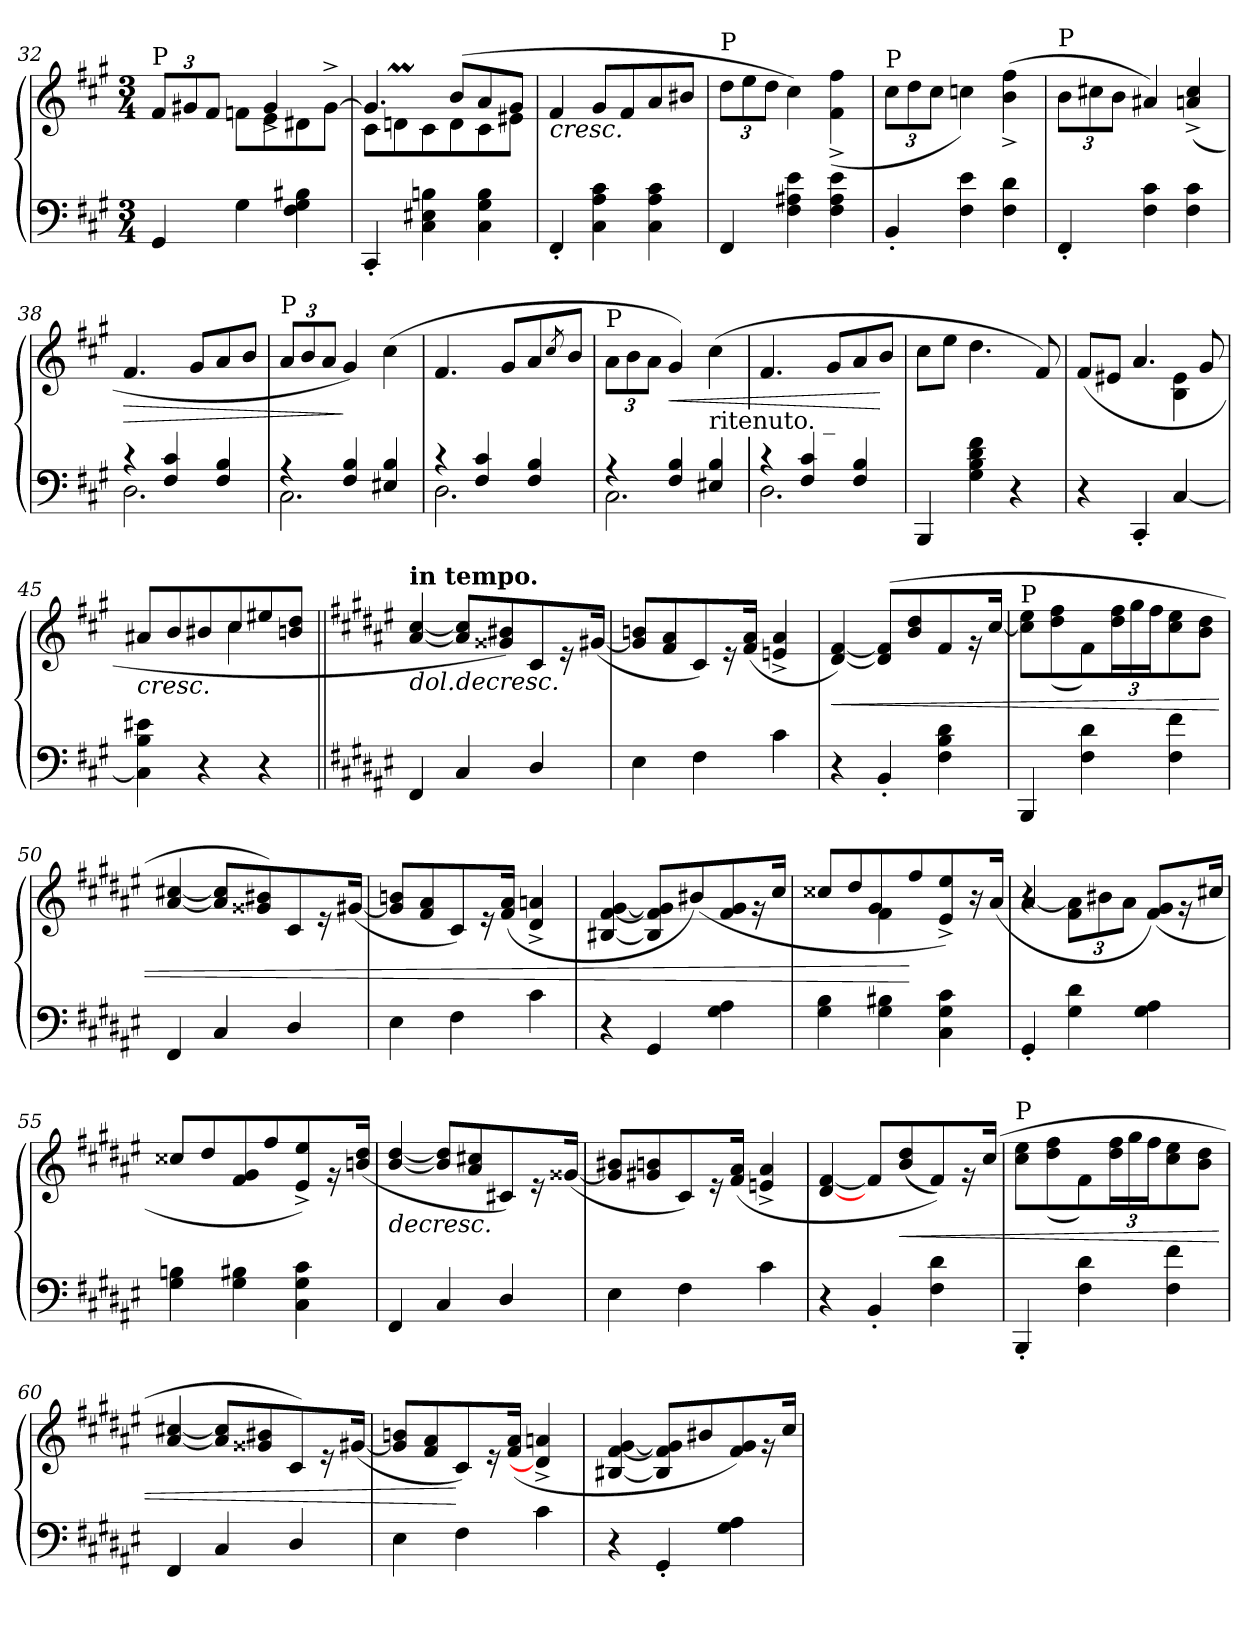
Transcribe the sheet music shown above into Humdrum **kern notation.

**kern	**kern	**dynam
*part1	*part1	*part1
*staff2	*staff1	*staff1/2
*clefF4	*clefG2	*
*k[f#c#g#]	*k[f#c#g#]	*
*f#:	*f#:	*
*M3/4	*M3/4	*
=32	=32	=32
*	*^	*
*	*	*Xbrackettup	*
*	*	*^	*
!	!LO:TX:a:t=P	!	!	!
4GG#/	2.ryy	12f#/L	4ryy	.
.	.	12g#X/	.	.
.	.	12f#/J	.	.
4G#\	.	8ryy	8fn\L	.
.	.	4g#^/	8e\	.
4F#\ 4G#\ 4B#X\	.	.	8d#X\	.
.	.	8ryy	[8g#^\J	.
=33	=33	=33	=33	=33
4CC#'/	2.ryy	4.g#/]	8c#\L	.
.	.	.	8dnM\	.
4C#\ 4E#X\ 4Bn\	.	.	8c#\	.
.	.	(>8b/L	8d\	.
4C#\ 4G#\ 4B\	.	8a/	8c#\	.
.	.	8g#/J	8e#X\J	.
=34	=34	=34	=34	=34
!	!	!	!	!LO:HP:b
4FF#'/	2.ryy	4f#/	4ryy	<
4C#\ 4A\ 4c#\	.	8g#/L	4ryy	.
.	.	8f#/	.	.
4C#\ 4A\ 4c#\	.	8a/	4ryy	.
.	.	8b#X/J	.	.
*	*	*v	*v	*
=35	=35	=35	=35
!	!LO:TX:a:t=P	!	!
4FF#/	2.ryy	12dd\L	.
.	.	12ee\	.
.	.	12dd\J	.
4F#\ 4A#X\ 4e\	.	4cc#\)	.
4F#\ 4A#\ 4e\	.	(<4f#\^ 4ff#\^	.
!!LO:PB:g=z	!!
=36	=36	=36	=36
!	!LO:TX:a:t=P	!	!
4BB'/	2.ryy	12cc#\L	.
.	.	12dd\	.
.	.	12cc#\J	.
4F#\ 4e\	.	4ccn\)	.
4F#\ 4d\	.	(<4b\^ 4ff#\^	.
=37	=37	=37	=37
!	!LO:TX:a:t=P	!	!
4FF#'/	2.ryy	12b\L	.
.	.	12cc#X\	.
.	.	12b\J	.
4F#\ 4c#\	.	4a#X/)	.
4F#\ 4c#\	.	(>4an/^ 4cc#/^	.
=38	=38	=38	=38
*^	*	*	*
!	!	!	!	!LO:HP:b
4r	2.D\	2.ryy	4.f#/	>
4F#/ 4c#/	.	.	.	.
.	.	.	8g#/L	.
4F#/ 4B/	.	.	8a/	.
.	.	.	8b/J	.
=39	=39	=39	=39	=39
!	!	!LO:TX:a:t=P	!	!
4r	2.C#\	2.ryy	12a/L	.
.	.	.	12b/	.
.	.	.	12a/J	.
4F#/ 4B/	.	.	4g#/)	]
4E#X/ 4B/	.	.	(<4cc#\	.
=40	=40	=40	=40	=40
4r	2.D\	2.ryy	4.f#/	.
4F#/ 4c#/	.	.	.	.
.	.	.	8g#/L	.
4F#/ 4B/	.	.	8a/	.
.	.	.	8qcc#/	.
.	.	.	8b/J	.
=41	=41	=41	=41	=41
!	!	!LO:TX:a:t=P	!	!
4r	2.C#\	2.ryy	12a\L	.
.	.	.	12b\	.
.	.	.	12a\J	.
!	!	!	!	!LO:HP:b
4F#/ 4B/	.	.	4g#/)	<
!	!	!	!LO:TX:b:t=ritenuto. _	!
4E#X/ 4B/	.	.	(<4cc#\	.
=42	=42	=42	=42	=42
4r	2.D\	2.ryy	4.f#/	.
4F#/ 4c#/	.	.	.	.
.	.	.	8g#/L	.
4F#/ 4B/	.	.	8a/	.
.	.	.	8b/J	[
*v	*v	*	*	*
!!LO:LB:g=z	!!
=43	=43	=43	=43
4BBB/	2.ryy	8cc#\L	.
.	.	8ee\J	.
4G#\ 4B\ 4d\ 4f#\	.	4.dd\	.
4r	.	.	.
.	.	8f#/)	.
=44	=44	=44	=44
*	*	*^	*
4r	2.ryy	(>8f#/L	4ryy	.
.	.	8e#X/J	.	.
4CC#'/	.	4.a/	4ryy	.
[4C#/	.	.	4B\ 4e#\	.
.	.	8g#/	.	.
=45	=45	=45	=45	=45
!	!	!	!	!LO:HP:b
4C#\] 4B\ 4e#X\	2.ryy	8a#X/L	4ryy	<
.	.	8b/	.	.
4r	.	8b#X/	8ryy	.
.	.	8cc#/	4cc#\	.
4r	.	8ee#X/	.	.
.	.	8bn/ 8dd/J	8ryy	.
*	*v	*v	*v	*
=46||	=46||	=46||
*k[f#c#g#d#a#e#]	*k[f#c#g#d#a#e#]	*
*	*^	*
*	*	*^	*
!	!LO:TX:a:B:t=in tempo.	!	!	!
!	!LO:TX:b:i:t=dol.	!	!	!
*	*	*v	*v	*
4FF#/	2.ryy	[4a#/ [4cc#/	.
!	!	!	!LO:HP:b
4C#/	.	8a#/] 8cc#/]L	>
.	.	8g##X/ 8b#X/)	.
4D#/	.	8c#/	.
.	.	16r	.
.	.	(>[16g#X/Jk	.
=47	=47	=47	=47
4E#\	2.ryy	8g#/] 8bn/L	.
.	.	8f#/ 8a#/	.
4F#\	.	8c#/)	.
.	.	16r	.
.	.	(>16f#/ 16a#/Jk	.
4c#\	.	4en/^ 4a#/^	.
!!LO:LB:g=z	!!
=48	=48	=48	=48
!	!	!	!LO:HP:b
4r	2.ryy	[4d#/ [4f#/)	<
4BB'/	.	(>8d#/] 8f#/]L	.
.	.	8b/ 8dd#/	.
4F#\ 4B\ 4d#\	.	8f#/	.
.	.	16r	.
.	.	[16cc#/Jk	.
=49	=49	=49	=49
!	!LO:TX:a:t=P	!	!
4BBB/	2.ryy	8cc#\] 8ee#\L	.
.	.	(<8dd#\ 8ff#\	.
4F#\ 4d#\	.	8f#\)	]
.	.	24dd#\ 24ff#\L	.
.	.	24gg#\	.
.	.	24ff#\J	.
4F#\ 4f#\	.	8cc#\ 8ee#\	.
.	.	8b\ 8dd#\J	.
=50	=50	=50	=50
4FF#/	2.ryy	[4a#/ [4cc#X/	.
4C#/	.	8a#/] 8cc#/]L	.
.	.	8g##X/ 8b#X/)	.
4D#/	.	8c#/	.
.	.	16r	.
.	.	(>[16g#X/Jk	.
=51	=51	=51	=51
4E#\	2.ryy	8g#/] 8bn/L	.
.	.	8f#/ 8a#/	.
4F#\	.	8c#/)	.
.	.	16r	.
.	.	(>16f#/ 16a#/Jk	.
4c#\	.	4d#/^ 4an/^	.
=52	=52	=52	=52
4r	2.ryy	[4B#X/ [4f#/ [4g#/	.
4GG#/	.	8B#/] 8f#/] 8g#/]L	.
.	.	(>8b#X/)	.
4G#\ 4A#\	.	8f#/ 8g#/	.
.	.	16r	.
.	.	16cc#/Jk	.
!!LO:LB:g=z
=53	=53	=53	=53
*	*	*^	*
4G#\ 4B\	4ryy	4ryy	8cc##X/L	.
.	.	.	8dd#/	.
4G#\ 4B#X\	4f#\	8ryy	8g#/	.
.	.	8ryy	8ff#/	[
4C#\ 4G#\ 4c#\	4ryy	4ryy	8e#/^ 8ee#/^)	.
.	.	.	16r	.
.	.	.	(>16a#/Jk	.
=54	=54	=54	=54	=54
4GG#'/	2.ryy	[4a#/	4r	.
4G#\ 4d#\	.	12f#\ 12a#\]L	4ryy	.
.	.	12b#X\	.	.
.	.	12a#\J	.	.
4G#\ 4A#\	.	(>8f#/ 8g#/L)	4ryy	.
.	.	16r	.	.
.	.	16cc#X/Jk	.	.
=55	=55	=55	=55	=55
4G#\ 4Bn\	2.ryy	8cc##X/L	4ryy	.
.	.	8dd#/	.	.
4G#\ 4B#X\	.	8f#/ 8g#/	4ryy	[
.	.	8ff#/	.	.
4C#\ 4G#\ 4c#\	.	8e#/^ 8ee#/^)	4ryy	.
.	.	16r	.	.
.	.	(>16bn/ 16dd#/Jk	.	.
*	*	*v	*v	*
=56	=56	=56	=56
!	!	!	!LO:HP:b
4FF#/	2.ryy	[4b/ [4dd#/	>
4C#/	.	8b/] 8dd#/]L	.
.	.	8a#/ 8cc#X/	.
4D#/	.	8c#X/)	.
.	.	16r	.
.	.	(>[16g##X/Jk	.
=57	=57	=57	=57
4E#\	2.ryy	8g##/] 8b#X/L	.
.	.	8g#X/ 8bn/	.
4F#\	.	8c#/)	.
.	.	16r	.
.	.	(>16f#/ 16a#/Jk	[
4c#\	.	4en/^ 4a#/^	.
!!LO:LB:g=z	!!
=58	=58	=58	=58
4r	2.ryy	[4d#/ [4f#/	.
4BB'/	.	8f#/L]	.
!	!	!	!LO:HP:b
.	.	(>8b/ 8dd#/	<
4F#\ 4d#\	.	8f#/))	.
.	.	16r	.
.	.	(>16cc#/Jk	.
=59	=59	=59	=59
!	!LO:TX:a:t=P	!	!
4BBB'/	2.ryy	8cc#\ 8ee#\L	.
.	.	(<8dd#\ 8ff#\	.
4F#\ 4d#\	.	8f#\)	]
.	.	24dd#\ 24ff#\L	.
.	.	24gg#\	.
.	.	24ff#\J	.
4F#\ 4f#\	.	8cc#\ 8ee#\	.
.	.	8b\ 8dd#\J	.
=60	=60	=60	=60
4FF#/	2.ryy	[4a#/ [4cc#X/	.
4C#/	.	8a#/] 8cc#/]L	.
.	.	8g##X/ 8b#X/	.
4D#/	.	8c#/)	.
.	.	16r	.
.	.	(>[16g#X/Jk	.
=61	=61	=61	=61
4E#\	2.ryy	8g#/] 8bn/L	.
.	.	8f#/ 8a#/	.
4F#\	.	8c#/)	[
.	.	16r	.
.	.	(>16f#/ 16a#/Jk	.
4c#\	.	4d#/]^ 4an/^	.
=62	=62	=62	=62
4r	2.ryy	[4B#X/ [4f#/ [4g#/	.
4GG#'/	.	8B#/] 8f#/] 8g#/]L	.
.	.	8b#X/	.
4G#\ 4A#\	.	8f#/ 8g#/)	.
.	.	16r	.
.	.	16cc#/Jk	.
*	*v	*v	*
=	=	=
*-	*-	*-
